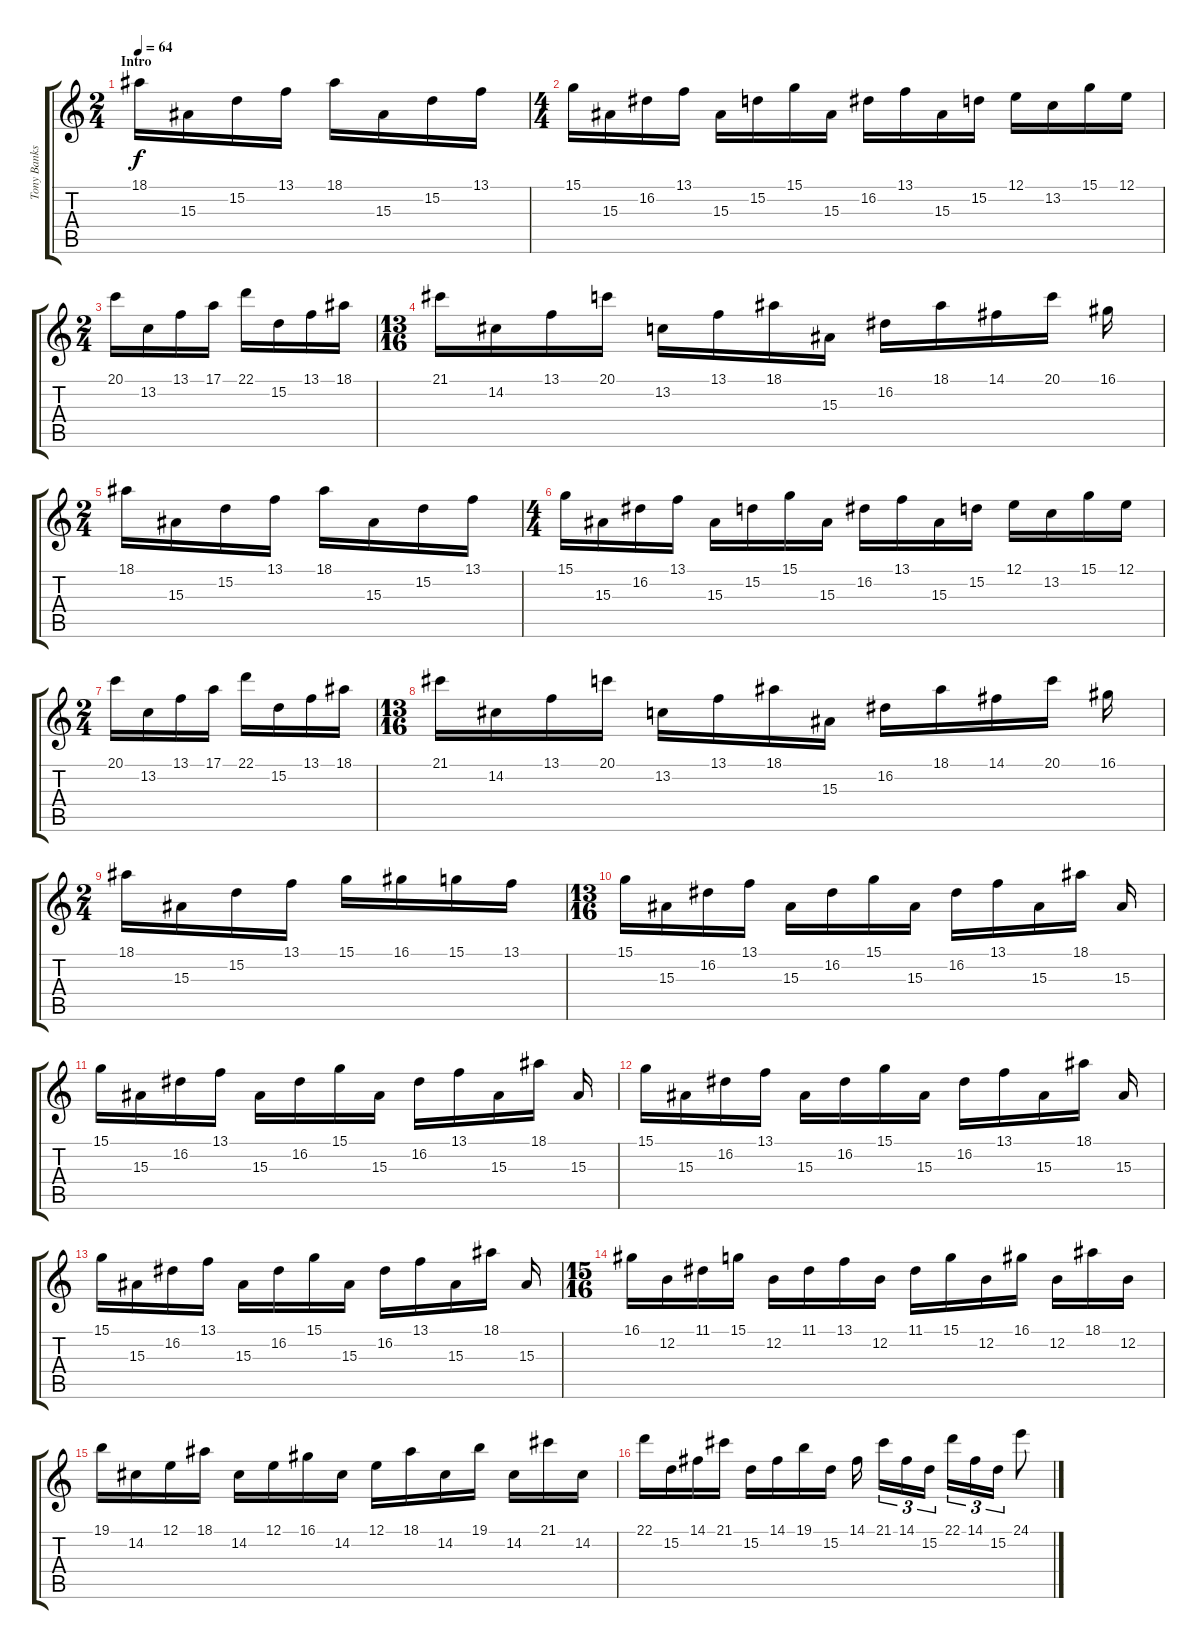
\track ("Tony Banks (piano right hand)" "Tony Banks") {instrument acousticgrandpiano}
\staff {score tabs}
\tuning (E4 B3 G3 D3 A2 E2) {hide}
\ts (2 4)
\section ("" "Intro")
\tempo 64
\tempo 88
\tempo 64
\clef g2
\ks c
18.1.16{dy f instrument acousticgrandpiano} 15.3.16 15.2.16 13.1.16 18.1.16 15.3.16 15.2.16 13.1.16 |
\ts (4 4)
15.1.16 15.3.16 16.2.16 13.1.16 15.3.16 15.2.16 15.1.16 15.3.16 16.2.16 13.1.16 15.3.16 15.2.16 12.1.16 13.2.16 15.1.16 12.1.16 |
\ts (2 4)
20.1.16 13.2.16 13.1.16 17.1.16 22.1.16 15.2.16 13.1.16 18.1.16 |
\ts (13 16)
21.1.16 14.2.16 13.1.16 20.1.16 13.2.16 13.1.16 18.1.16 15.3.16 16.2.16 18.1.16 14.1.16 20.1.16 16.1.16 |
\ts (2 4)
18.1.16 15.3.16 15.2.16 13.1.16 18.1.16 15.3.16 15.2.16 13.1.16 |
\ts (4 4)
15.1.16 15.3.16 16.2.16 13.1.16 15.3.16 15.2.16 15.1.16 15.3.16 16.2.16 13.1.16 15.3.16 15.2.16 12.1.16 13.2.16 15.1.16 12.1.16 |
\ts (2 4)
20.1.16 13.2.16 13.1.16 17.1.16 22.1.16 15.2.16 13.1.16 18.1.16 |
\ts (13 16)
21.1.16 14.2.16 13.1.16 20.1.16 13.2.16 13.1.16 18.1.16 15.3.16 16.2.16 18.1.16 14.1.16 20.1.16 16.1.16 |
\ts (2 4)
18.1.16 15.3.16 15.2.16 13.1.16 15.1.16 16.1.16 15.1.16 13.1.16 |
\ts (13 16)
15.1.16 15.3.16 16.2.16 13.1.16 15.3.16 16.2.16 15.1.16 15.3.16 16.2.16 13.1.16 15.3.16 18.1.16 15.3.16 |
15.1.16 15.3.16 16.2.16 13.1.16 15.3.16 16.2.16 15.1.16 15.3.16 16.2.16 13.1.16 15.3.16 18.1.16 15.3.16 |
15.1.16 15.3.16 16.2.16 13.1.16 15.3.16 16.2.16 15.1.16 15.3.16 16.2.16 13.1.16 15.3.16 18.1.16 15.3.16 |
15.1.16 15.3.16 16.2.16 13.1.16 15.3.16 16.2.16 15.1.16 15.3.16 16.2.16 13.1.16 15.3.16 18.1.16 15.3.16 |
\ts (15 16)
16.1.16 12.2.16 11.1.16 15.1.16 12.2.16 11.1.16 13.1.16 12.2.16 11.1.16 15.1.16 12.2.16 16.1.16 12.2.16 18.1.16 12.2.16 |
19.1.16 14.2.16 12.1.16 18.1.16 14.2.16 12.1.16 16.1.16 14.2.16 12.1.16 18.1.16 14.2.16 19.1.16 14.2.16 21.1.16 14.2.16 |
22.1.16 15.2.16 14.1.16 21.1.16 15.2.16 14.1.16 19.1.16 15.2.16 14.1.16 21.1.16{tu (3 2)} 14.1.16{tu (3 2)} 15.2.16{tu (3 2)} 22.1.16{tu (3 2)} 14.1.16{tu (3 2)} 15.2.16{tu (3 2)} 24.1.8
